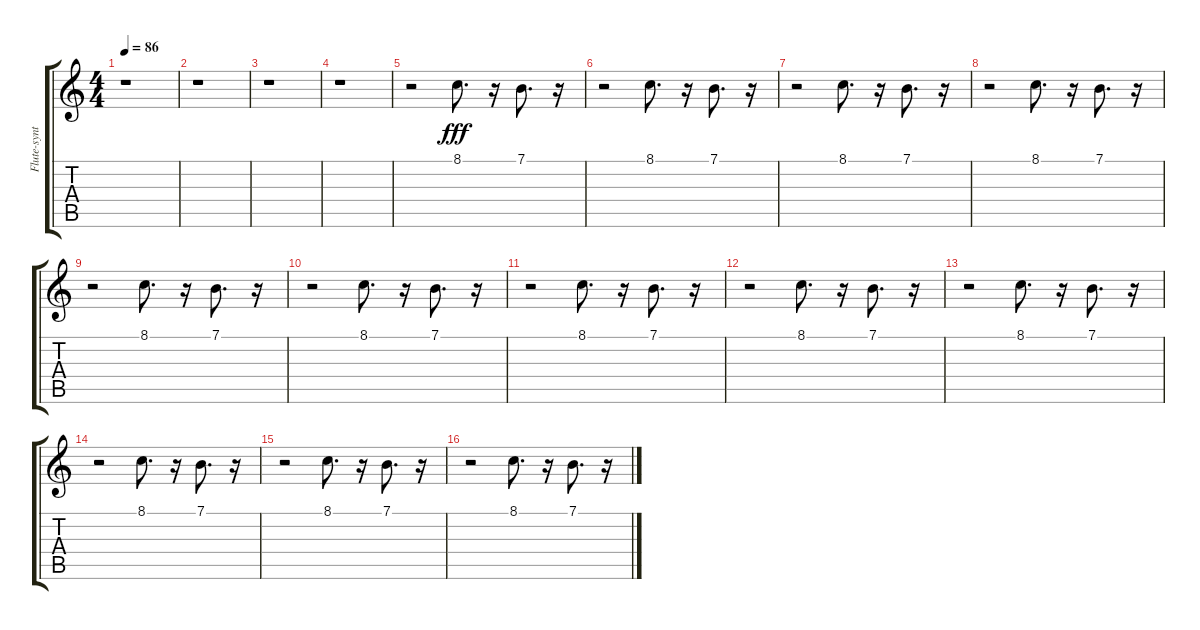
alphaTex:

\track ("Flute-synth" "Flute-synt") {instrument blownbottle}
\staff {score tabs}
\tuning (E4 B3 G3 D3 A2 E2) {hide}
\ts (4 4)
\tempo 86
\clef g2
\ks c
r.1{dy fff} |
r.1 |
r.1 |
r.1 |
r.2 8.1.8{d} r.16 7.1.8{d} r.16 |
r.2 8.1.8{d} r.16 7.1.8{d} r.16 |
r.2 8.1.8{d} r.16 7.1.8{d} r.16 |
r.2 8.1.8{d} r.16 7.1.8{d} r.16 |
r.2 8.1.8{d} r.16 7.1.8{d} r.16 |
r.2 8.1.8{d} r.16 7.1.8{d} r.16 |
r.2 8.1.8{d} r.16 7.1.8{d} r.16 |
r.2 8.1.8{d} r.16 7.1.8{d} r.16 |
r.2 8.1.8{d} r.16 7.1.8{d} r.16 |
r.2 8.1.8{d} r.16 7.1.8{d} r.16 |
r.2 8.1.8{d} r.16 7.1.8{d} r.16 |
r.2 8.1.8{d} r.16 7.1.8{d} r.16
